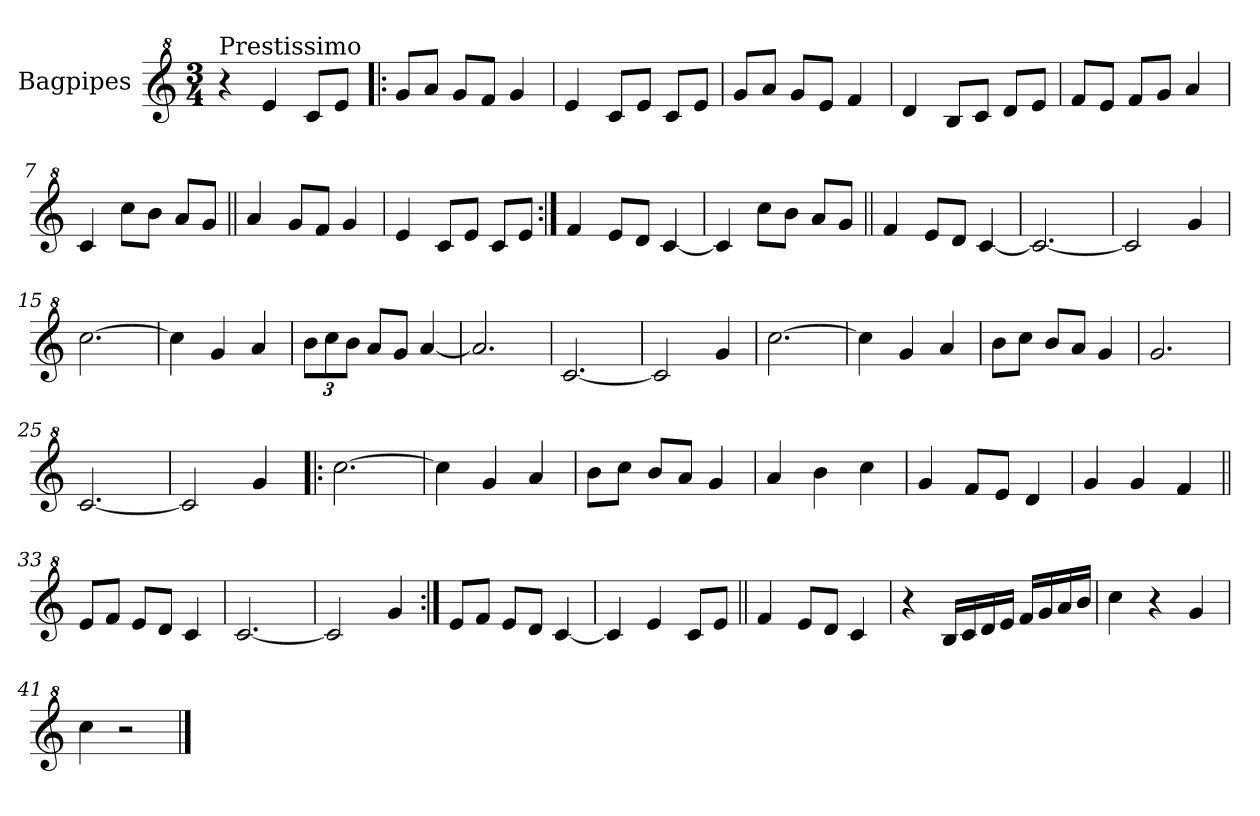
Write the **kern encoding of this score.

**kern
*part1
*staff1
*I"Bagpipes
*I'Bag
*clefG^2
*k[]
*C:
*M3/4
=1
!LO:TX:a:t=Prestissimo
4r
4ee/
8cc/L
8ee/J
=2!|:
8gg/L
8aa/J
8gg/L
8ff/J
4gg/
=3
4ee/
8cc/L
8ee/J
8cc/L
8ee/J
=4
8gg/L
8aa/J
8gg/L
8ee/J
4ff/
=5
4dd/
8b/L
8cc/J
8dd/L
8ee/J
=6
8ff/L
8ee/J
8ff/L
8gg/J
4aa/
=7
4cc/
8ccc\L
8bb\J
8aa/L
8gg/J
=8||
4aa/
8gg/L
8ff/J
4gg/
!!LO:LB:g=z
=9
4ee/
8cc/L
8ee/J
8cc/L
8ee/J
=10:|!
4ff/
8ee/L
8dd/J
[4cc/
=11
4cc/]
8ccc\L
8bb\J
8aa/L
8gg/J
=12||
4ff/
8ee/L
8dd/J
[4cc/
=13
2.cc/_
=14
2cc/]
4gg/
=15
[2.ccc\
=16
4ccc\]
4gg/
4aa/
=17
*Xbrackettup
12bb\L
12ccc\
12bb\J
8aa/L
8gg/J
[4aa/
=18
2.aa/]
=19
[2.cc/
=20
2cc/]
4gg/
=21
[2.ccc\
!!LO:LB:g=z
=22
4ccc\]
4gg/
4aa/
=23
8bb\L
8ccc\J
8bb/L
8aa/J
4gg/
=24
2.gg/
=25
[2.cc/
=26
2cc/]
4gg/
=27!|:
[2.ccc\
=28
4ccc\]
4gg/
4aa/
=29
8bb\L
8ccc\J
8bb/L
8aa/J
4gg/
=30
4aa/
4bb\
4ccc\
=31
4gg/
8ff/L
8ee/J
4dd/
=32
4gg/
4gg/
4ff/
=33||
8ee/L
8ff/J
8ee/L
8dd/J
4cc/
=34
[2.cc/
!!LO:LB:g=z
=35
2cc/]
4gg/
=36:|!
8ee/L
8ff/J
8ee/L
8dd/J
[4cc/
=37
4cc/]
4ee/
8cc/L
8ee/J
=38||
4ff/
8ee/L
8dd/J
4cc/
=39
4r
16b/LL
16cc/
16dd/
16ee/JJ
16ff/LL
16gg/
16aa/
16bb/JJ
=40
4ccc\
4r
4gg/
=41
4ccc\
2r
==
*-
